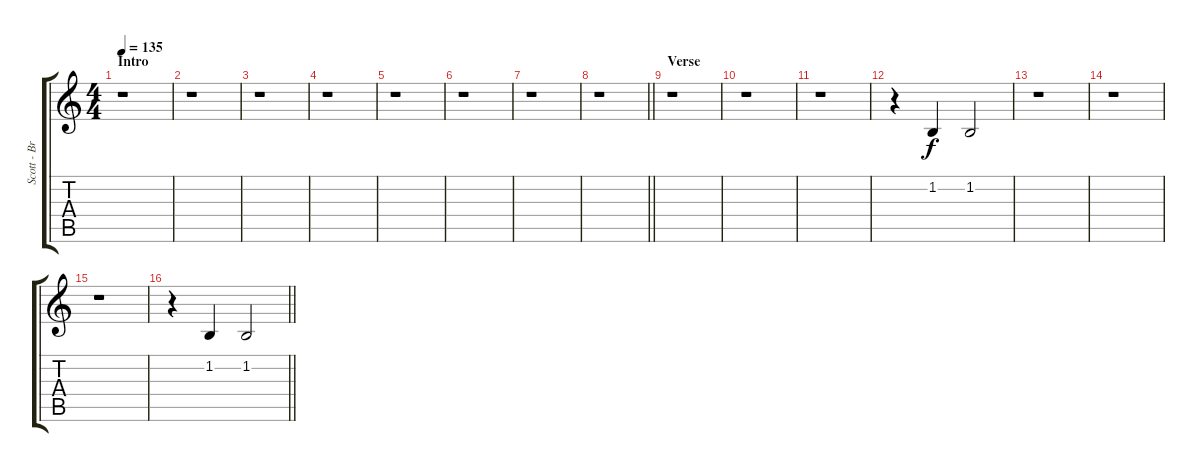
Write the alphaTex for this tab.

\track ("Scott - Brian" "Scott - Br") {instrument reedorgan}
\staff {score tabs}
\tuning (Eb4 Bb3 Gb3 Db3 Ab2 Eb2) {hide}
\ts (4 4)
\section ("" "Intro")
\tempo 135
\clef g2
\ks c
r.1{dy f instrument reedorgan} |
r.1 |
r.1 |
r.1 |
r.1 |
r.1 |
r.1 |
\barLineRight lightlight
r.1 |
\section ("" "Verse")
r.1 |
r.1 |
r.1 |
r.4 1.2.4 1.2.2 |
r.1 |
r.1 |
r.1 |
\barLineRight lightlight
r.4 1.2.4 1.2.2
